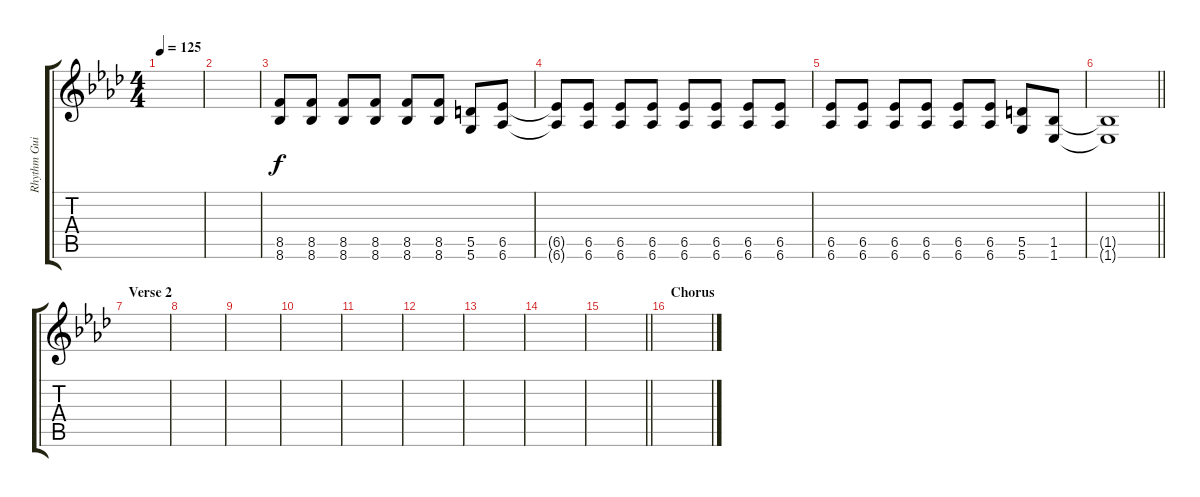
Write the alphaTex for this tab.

\track ("Rhythm Guitar" "Rhythm Gui") {instrument distortionguitar}
\staff {score tabs}
\tuning (E4 B3 G3 D3 A2 D2) {hide}
\ts (4 4)
\tempo 125
\clef g2
\ks fminor
|
|
(8.5 8.6).8 (8.5 8.6).8 (8.5 8.6).8 (8.5 8.6).8 (8.5 8.6).8 (8.5 8.6).8 (5.5 5.6).8 (6.5 6.6).8 |
(6.5{t} 6.6{t}).8 (6.5 6.6).8 (6.5 6.6).8 (6.5 6.6).8 (6.5 6.6).8 (6.5 6.6).8 (6.5 6.6).8 (6.5 6.6).8 |
(6.5 6.6).8 (6.5 6.6).8 (6.5 6.6).8 (6.5 6.6).8 (6.5 6.6).8 (6.5 6.6).8 (5.5 5.6).8 (1.5 1.6).8 |
\barLineRight lightlight
(1.5{t} 1.6{t}).1{volume 0} |
\section ("" "Verse 2")
|
|
|
|
|
|
|
|
\barLineRight lightlight
|
\section ("" "Chorus")
